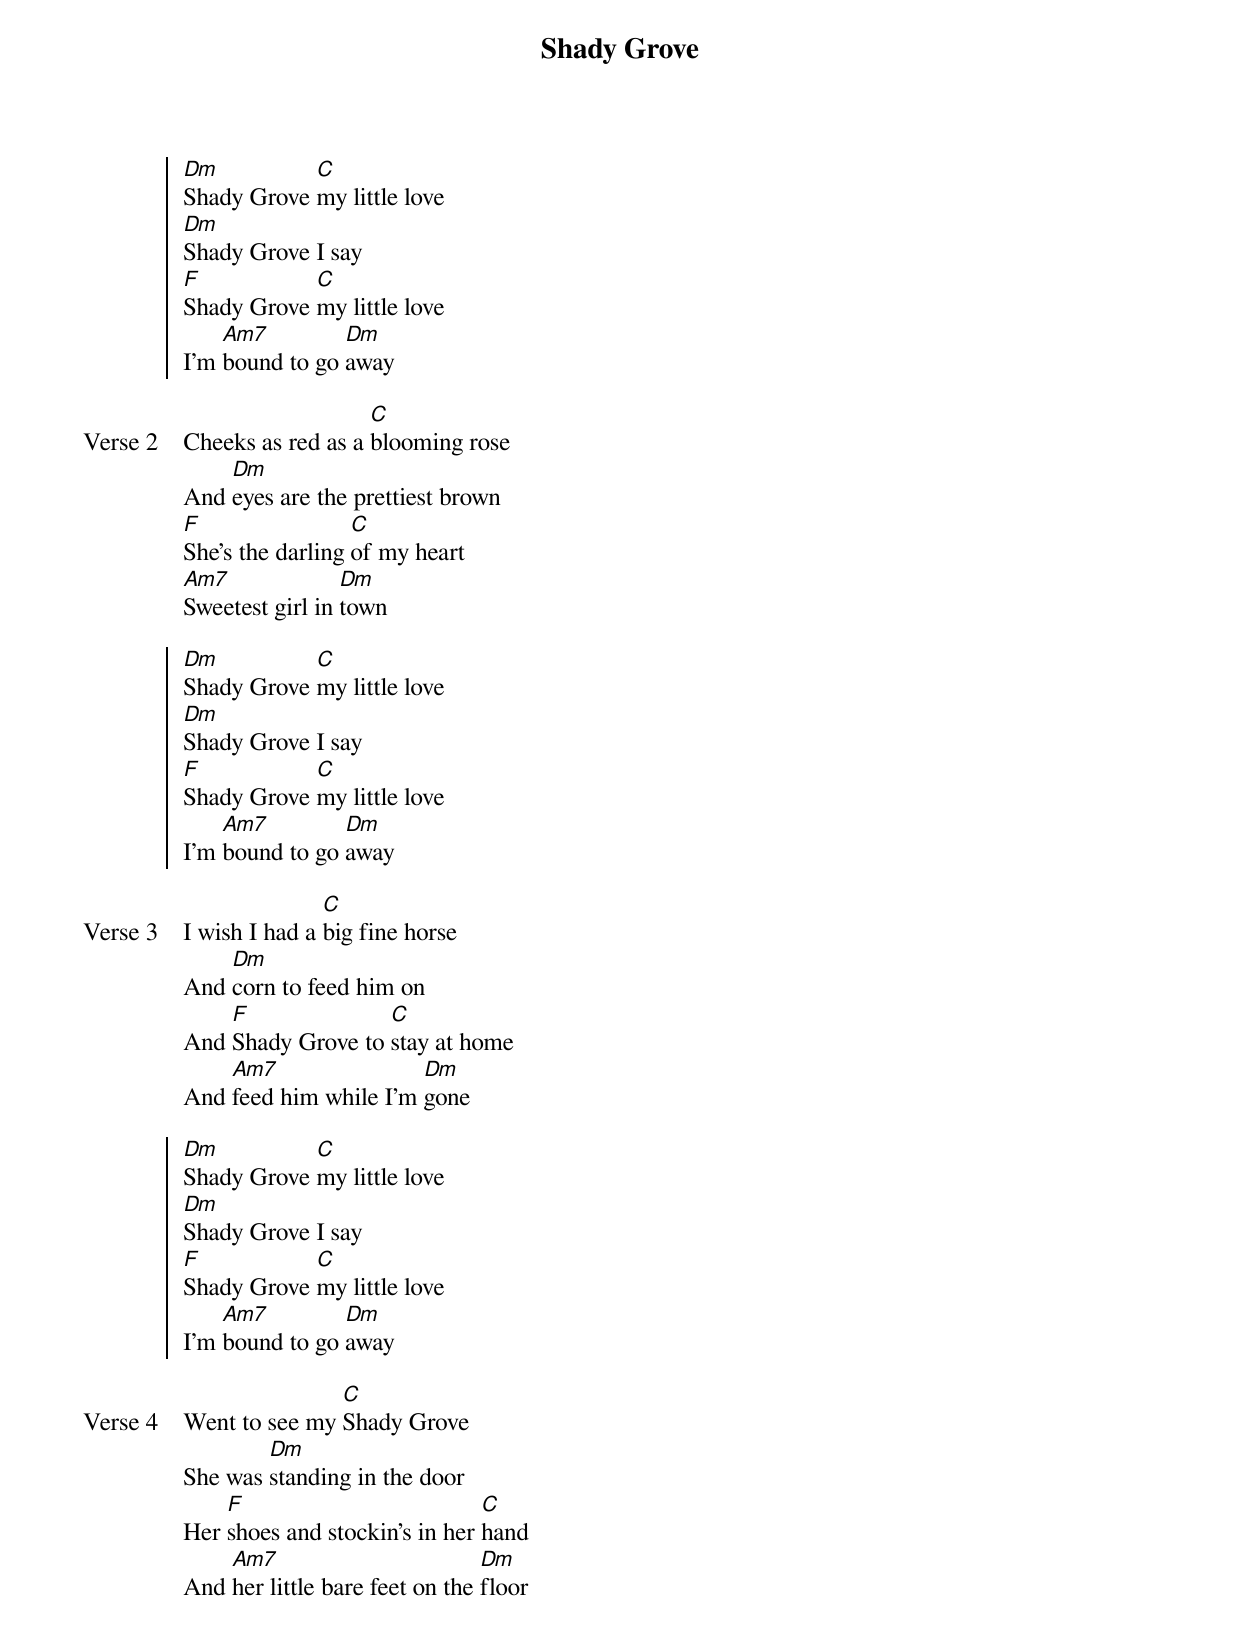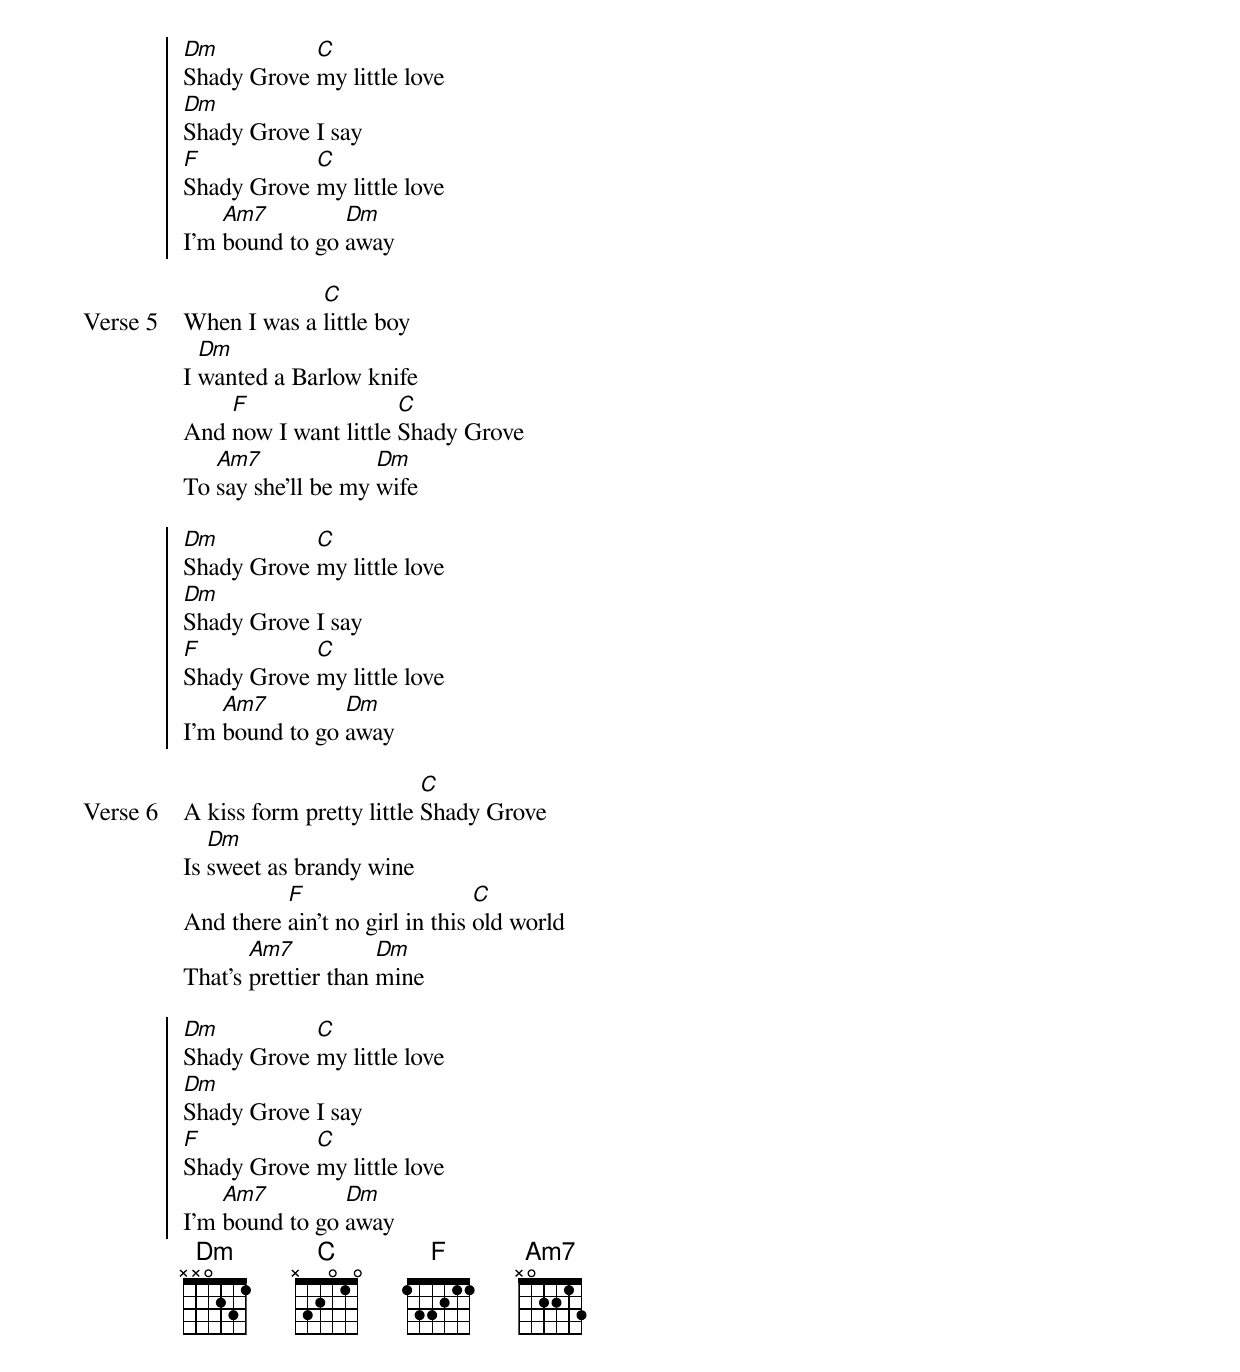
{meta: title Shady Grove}
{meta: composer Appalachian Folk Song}

{start_of_chorus}
[Dm]Shady Grove [C]my little love
[Dm]Shady Grove I say
[F]Shady Grove [C]my little love
I'm [Am7]bound to go [Dm]away
{end_of_chorus}

{start_of_verse: Verse 2}
Cheeks as red as a [C]blooming rose
And [Dm]eyes are the prettiest brown
[F]She's the darling [C]of my heart
[Am7]Sweetest girl in [Dm]town
{end_of_verse}

{start_of_chorus}
[Dm]Shady Grove [C]my little love
[Dm]Shady Grove I say
[F]Shady Grove [C]my little love
I'm [Am7]bound to go [Dm]away
{end_of_chorus}

{start_of_verse: Verse 3}
I wish I had a [C]big fine horse
And [Dm]corn to feed him on
And [F]Shady Grove to [C]stay at home
And [Am7]feed him while I'm [Dm]gone
{end_of_verse}

{start_of_chorus}
[Dm]Shady Grove [C]my little love
[Dm]Shady Grove I say
[F]Shady Grove [C]my little love
I'm [Am7]bound to go [Dm]away
{end_of_chorus}

{start_of_verse: Verse 4}
Went to see my [C]Shady Grove
She was [Dm]standing in the door
Her [F]shoes and stockin's in her [C]hand
And [Am7]her little bare feet on the [Dm]floor
{end_of_verse}

{start_of_chorus}
[Dm]Shady Grove [C]my little love
[Dm]Shady Grove I say
[F]Shady Grove [C]my little love
I'm [Am7]bound to go [Dm]away
{end_of_chorus}

{start_of_verse: Verse 5}
When I was a [C]little boy
I [Dm]wanted a Barlow knife
And [F]now I want little [C]Shady Grove
To [Am7]say she'll be my [Dm]wife
{end_of_verse}

{start_of_chorus}
[Dm]Shady Grove [C]my little love
[Dm]Shady Grove I say
[F]Shady Grove [C]my little love
I'm [Am7]bound to go [Dm]away
{end_of_chorus}

{start_of_verse: Verse 6}
A kiss form pretty little [C]Shady Grove
Is [Dm]sweet as brandy wine
And there [F]ain't no girl in this [C]old world
That's [Am7]prettier than [Dm]mine
{end_of_verse}

{start_of_chorus}
[Dm]Shady Grove [C]my little love
[Dm]Shady Grove I say
[F]Shady Grove [C]my little love
I'm [Am7]bound to go [Dm]away
{end_of_chorus}
